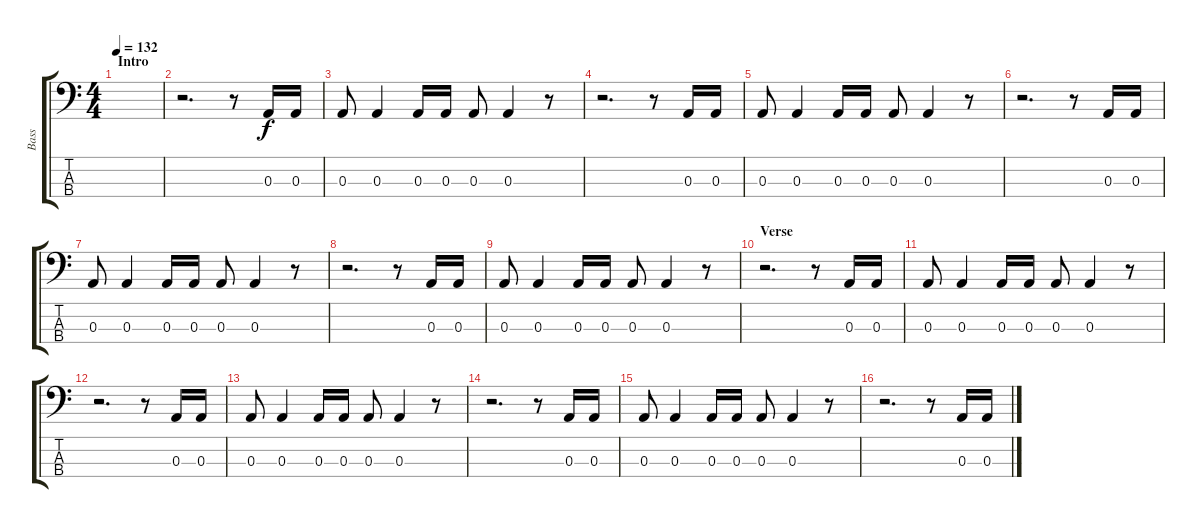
\track ("Bass" "Bass") {instrument electricbasspick}
\staff {score tabs}
\tuning (G2 D2 A1 E1) {hide}
\ts (4 4)
\section ("" "Intro")
\tempo 132
\clef f4
\ks c
|
r.2{d} r.8 0.3.16 0.3.16 |
0.3.8 0.3.4 0.3.16 0.3.16 0.3.8 0.3.4 r.8 |
r.2{d} r.8 0.3.16 0.3.16 |
0.3.8 0.3.4 0.3.16 0.3.16 0.3.8 0.3.4 r.8 |
r.2{d} r.8 0.3.16 0.3.16 |
0.3.8 0.3.4 0.3.16 0.3.16 0.3.8 0.3.4 r.8 |
r.2{d} r.8 0.3.16 0.3.16 |
0.3.8 0.3.4 0.3.16 0.3.16 0.3.8 0.3.4 r.8 |
\section ("" "Verse")
r.2{d} r.8 0.3.16 0.3.16 |
0.3.8 0.3.4 0.3.16 0.3.16 0.3.8 0.3.4 r.8 |
r.2{d} r.8 0.3.16 0.3.16 |
0.3.8 0.3.4 0.3.16 0.3.16 0.3.8 0.3.4 r.8 |
r.2{d} r.8 0.3.16 0.3.16 |
0.3.8 0.3.4 0.3.16 0.3.16 0.3.8 0.3.4 r.8 |
r.2{d} r.8 0.3.16 0.3.16
